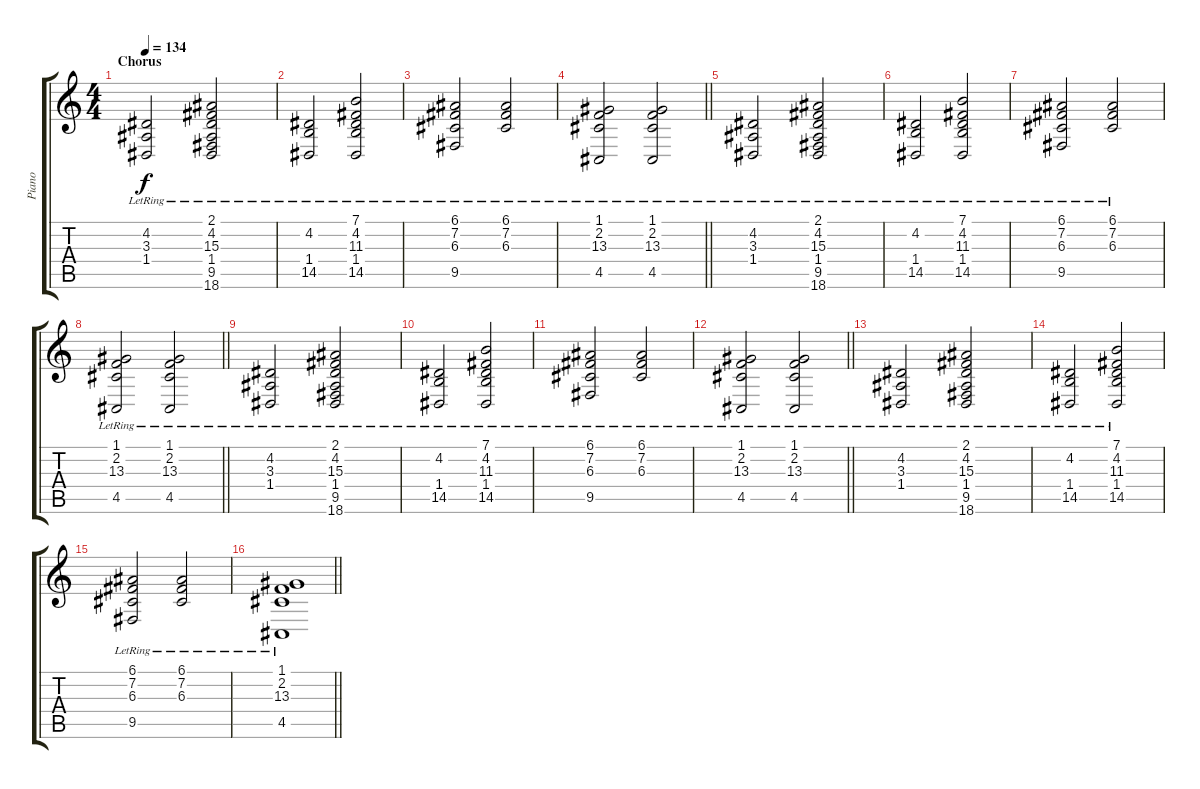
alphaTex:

\track ("Piano" "Piano") {instrument acousticgrandpiano}
\staff {score tabs}
\tuning (E4 B3 G3 D3 A2 E2) {hide}
\ts (4 4)
\section ("" "Chorus")
\tempo 134
\clef g2
\ks c
(4.2{lr} 3.3 1.4{lr}).2{dy f} (2.1{lr} 4.2{lr} 15.3{lr} 1.4 9.5 18.6).2 |
(4.2 1.4{lr} 14.5{lr}).2 (7.1{lr} 4.2{lr} 11.3{lr} 1.4 14.5).2 |
(6.1{lr} 7.2{lr} 6.3{lr} 9.5{lr}).2 (6.1{lr} 7.2{lr} 6.3{lr}).2 |
\barLineRight lightlight
(1.1{lr} 2.2{lr} 13.3{lr} 4.5{lr}).2 (1.1{lr} 2.2{lr} 13.3{lr} 4.5{lr}).2 |
(4.2{lr} 3.3 1.4{lr}).2 (2.1{lr} 4.2{lr} 15.3{lr} 1.4 9.5 18.6).2 |
(4.2 1.4{lr} 14.5{lr}).2 (7.1{lr} 4.2{lr} 11.3{lr} 1.4 14.5).2 |
(6.1{lr} 7.2{lr} 6.3{lr} 9.5{lr}).2 (6.1{lr} 7.2{lr} 6.3{lr}).2 |
\barLineRight lightlight
(1.1{lr} 2.2{lr} 13.3{lr} 4.5{lr}).2 (1.1{lr} 2.2{lr} 13.3{lr} 4.5{lr}).2 |
(4.2{lr} 3.3 1.4{lr}).2 (2.1{lr} 4.2{lr} 15.3{lr} 1.4 9.5 18.6).2 |
(4.2 1.4{lr} 14.5{lr}).2 (7.1{lr} 4.2{lr} 11.3{lr} 1.4 14.5).2 |
(6.1{lr} 7.2{lr} 6.3{lr} 9.5{lr}).2 (6.1{lr} 7.2{lr} 6.3{lr}).2 |
\barLineRight lightlight
(1.1{lr} 2.2{lr} 13.3{lr} 4.5{lr}).2 (1.1{lr} 2.2{lr} 13.3{lr} 4.5{lr}).2 |
(4.2{lr} 3.3 1.4{lr}).2 (2.1{lr} 4.2{lr} 15.3{lr} 1.4 9.5 18.6).2 |
(4.2 1.4{lr} 14.5{lr}).2 (7.1{lr} 4.2{lr} 11.3{lr} 1.4 14.5).2 |
(6.1{lr} 7.2{lr} 6.3{lr} 9.5{lr}).2 (6.1{lr} 7.2{lr} 6.3{lr}).2 |
\barLineRight lightlight
(1.1{lr} 2.2{lr} 13.3{lr} 4.5{lr}).1
